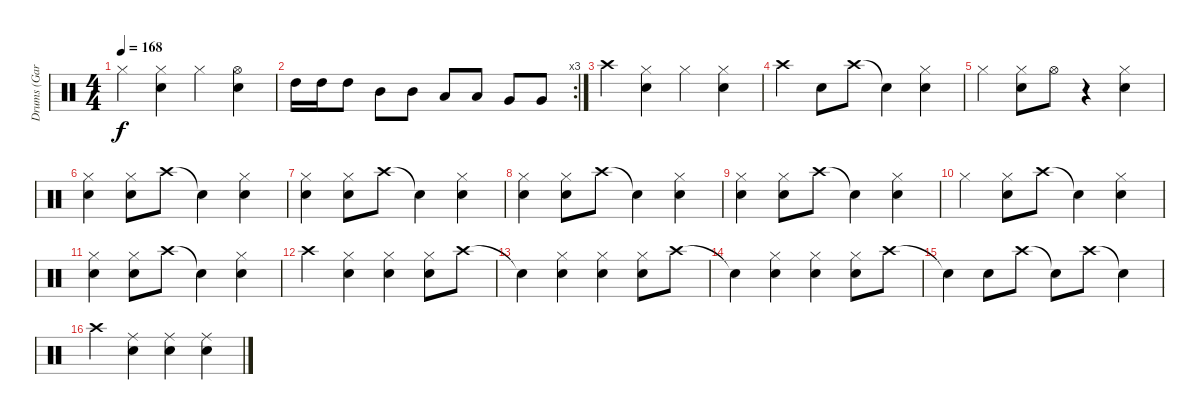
\track ("Drums (Gar Samuelson)" "Drums (Gar") {instrument percussion}
\staff {score}
\articulation defaults
\ts (4 4)
\tempo 168
\clef neutral
\ks c "Hi-Hat (closed)".4{dy f}
("Hi-Hat (closed)" "Snare (hit) 2").4 "Hi-Hat (closed)".4 ("Hi-Hat (open)" "Snare (hit) 2").4 |
\rc 3 "High Tom (hit)".16 "High Tom (hit)".16 "High Tom (hit)".8 "Mid Tom (hit)".8 "Mid Tom (hit)".8 "Low Tom (hit)".8 "Low Tom (hit)".8 "Very Low Tom (hit)".8 "Very Low Tom (hit)".8
|
"Crash high (hit)".4 ("Hi-Hat (closed)" "Snare (hit) 2").4 "Hi-Hat (closed)".4 ("Hi-Hat (closed)" "Snare (hit) 2").4 |
"Crash high (hit)".4 "Snare (hit) 2".8 "Crash high (hit)".8 "Snare (hit)"{t}.4 ("Hi-Hat (closed)" "Snare (hit) 2").4 |
"Hi-Hat (closed)".4 ("Hi-Hat (closed)" "Snare (hit) 2").8 "Hi-Hat (open)".8 r.4 ("Hi-Hat (closed)" "Snare (hit) 2").4 |
("Hi-Hat (closed)" "Snare (hit) 2").4 ("Hi-Hat (closed)" "Snare (hit) 2").8 "Crash high (hit)".8 "Snare (hit)"{t}.4 ("Hi-Hat (closed)" "Snare (hit) 2").4 |
("Hi-Hat (closed)" "Snare (hit) 2").4 ("Hi-Hat (closed)" "Snare (hit) 2").8 "Crash high (hit)".8 "Snare (hit)"{t}.4 ("Hi-Hat (closed)" "Snare (hit) 2").4 |
("Hi-Hat (closed)" "Snare (hit) 2").4 ("Hi-Hat (closed)" "Snare (hit) 2").8 "Crash high (hit)".8 "Snare (hit)"{t}.4 ("Hi-Hat (closed)" "Snare (hit) 2").4 |
("Hi-Hat (closed)" "Snare (hit) 2").4 ("Hi-Hat (closed)" "Snare (hit) 2").8 "Crash high (hit)".8 "Snare (hit)"{t}.4 ("Hi-Hat (closed)" "Snare (hit) 2").4 |
"Hi-Hat (closed)".4 ("Hi-Hat (closed)" "Snare (hit) 2").8 "Crash high (hit)".8 "Snare (hit)"{t}.4 ("Hi-Hat (closed)" "Snare (hit) 2").4 |
("Hi-Hat (closed)" "Snare (hit) 2").4 ("Hi-Hat (closed)" "Snare (hit) 2").8 "Crash high (hit)".8 "Snare (hit)"{t}.4 ("Hi-Hat (closed)" "Snare (hit) 2").4 |
"Crash high (hit)".4 ("Hi-Hat (closed)" "Snare (hit) 2").4 ("Hi-Hat (closed)" "Snare (hit) 2").4 ("Hi-Hat (closed)" "Snare (hit) 2").8 "Crash high (hit)".8 |
"Snare (hit)"{t}.4 ("Hi-Hat (closed)" "Snare (hit) 2").4 ("Hi-Hat (closed)" "Snare (hit) 2").4 ("Hi-Hat (closed)" "Snare (hit) 2").8 "Crash high (hit)".8 |
"Snare (hit)"{t}.4 ("Hi-Hat (closed)" "Snare (hit) 2").4 ("Hi-Hat (closed)" "Snare (hit) 2").4 ("Hi-Hat (closed)" "Snare (hit) 2").8 "Crash high (hit)".8 |
"Snare (hit)"{t}.4 "Snare (hit) 2".8 "Crash high (hit)".8 "Snare (hit)"{t}.8 "Crash high (hit)".8 "Snare (hit)"{t}.4 |
"Crash high (hit)".4 ("Ride (middle)" "Snare (hit) 2").4 ("Ride (middle)" "Snare (hit) 2").4 ("Ride (middle)" "Snare (hit) 2").4
